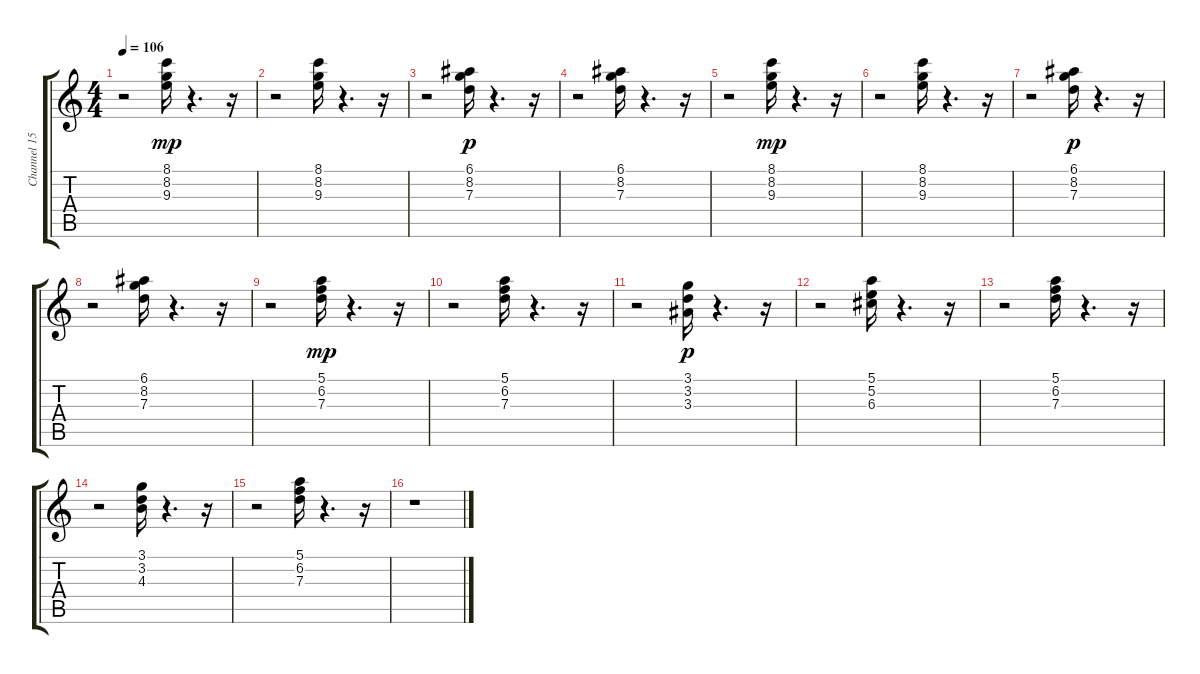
\track ("Channel 15" "Channel 15") {instrument electricguitarclean}
\staff {score tabs}
\tuning (E4 B3 G3 D3 A2 E2) {hide}
\ts (4 4)
\tempo 106
\clef g2
\ks c
r.2{dy f} (8.1 8.2 9.3).16{dy mp} r.4{d} r.16 |
r.2 (8.1 8.2 9.3).16 r.4{d} r.16 |
r.2 (6.1 8.2 7.3).16{dy p} r.4{d} r.16 |
r.2 (6.1 8.2 7.3).16 r.4{d} r.16 |
r.2 (8.1 8.2 9.3).16{dy mp} r.4{d} r.16 |
r.2 (8.1 8.2 9.3).16 r.4{d} r.16 |
r.2 (6.1 8.2 7.3).16{dy p} r.4{d} r.16 |
r.2 (6.1 8.2 7.3).16 r.4{d} r.16 |
r.2 (5.1 6.2 7.3).16{dy mp} r.4{d} r.16 |
r.2 (5.1 6.2 7.3).16 r.4{d} r.16 |
r.2 (3.1 3.2 3.3).16{dy p} r.4{d} r.16 |
r.2 (5.1 5.2 6.3).16 r.4{d} r.16 |
r.2 (5.1 6.2 7.3).16 r.4{d} r.16 |
r.2 (3.1 3.2 4.3).16 r.4{d} r.16 |
r.2 (5.1 6.2 7.3).16 r.4{d} r.16 |
r.1
